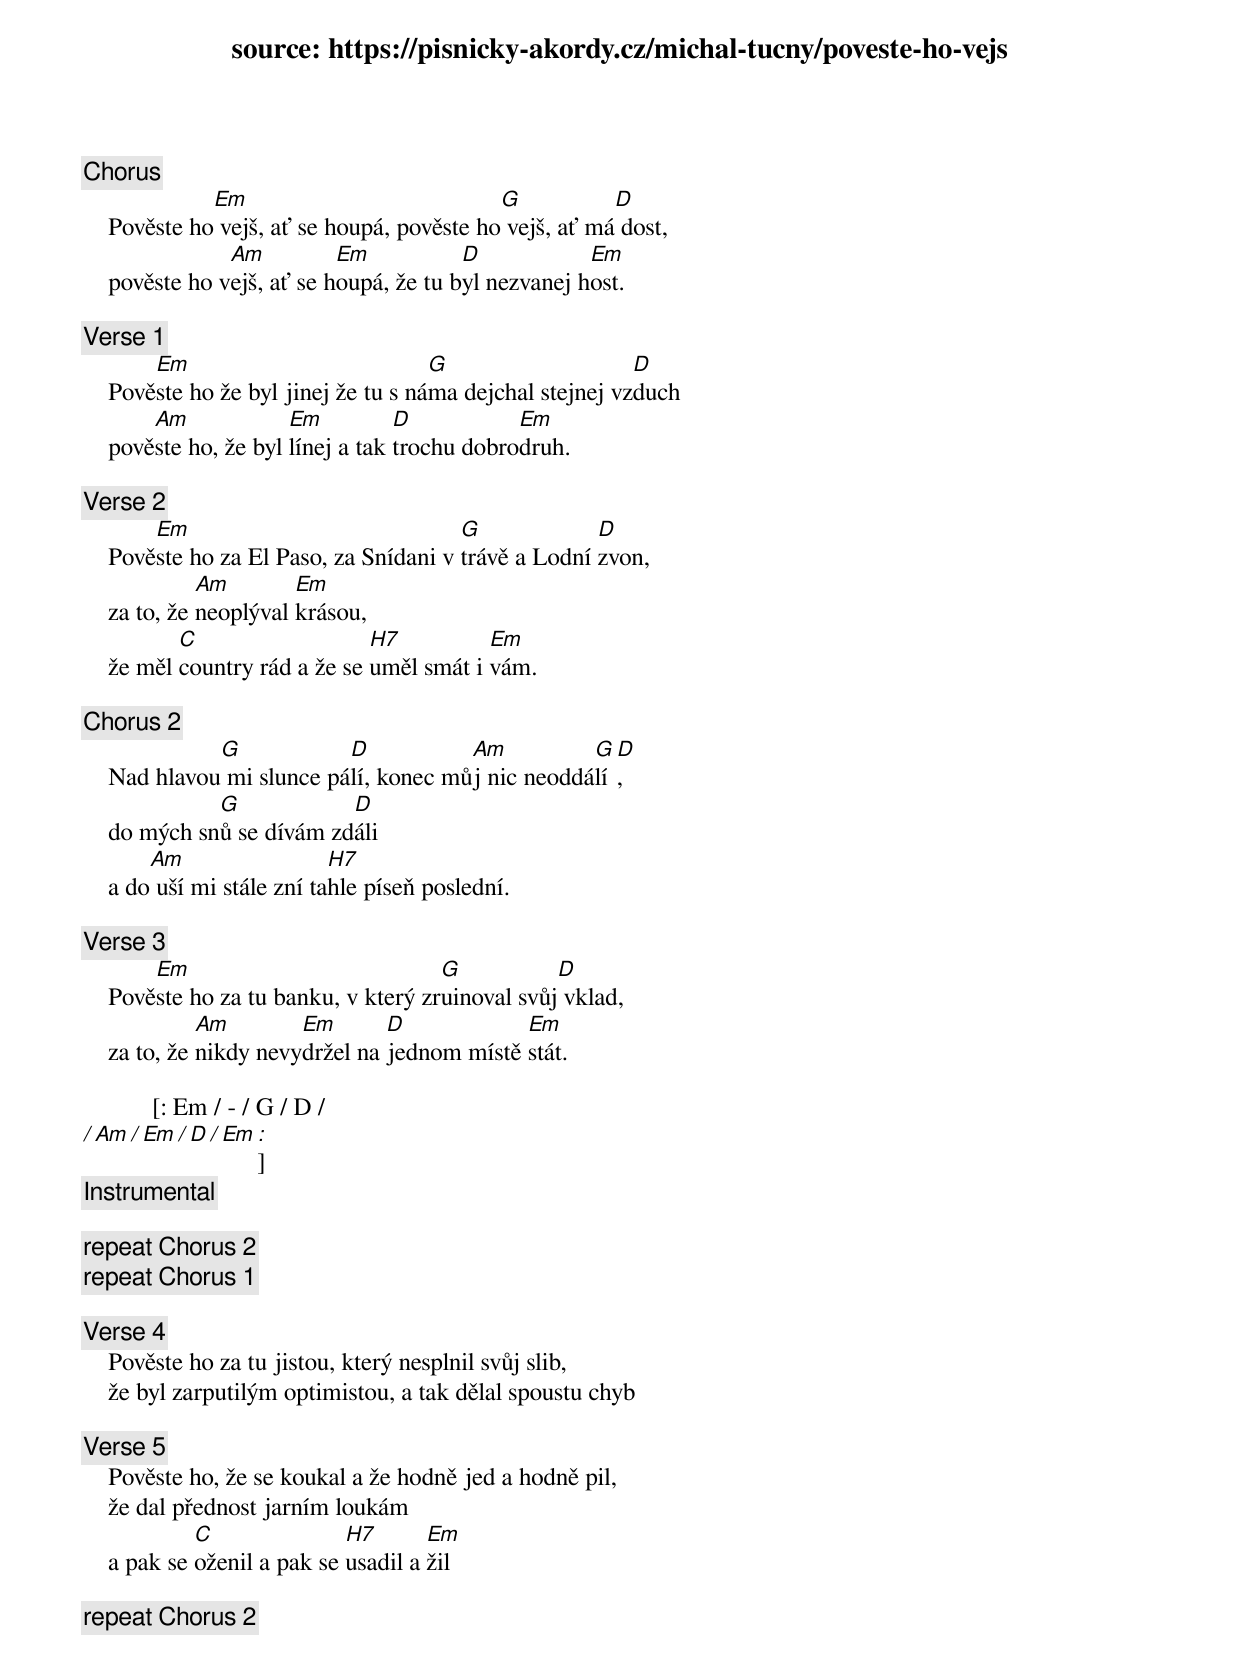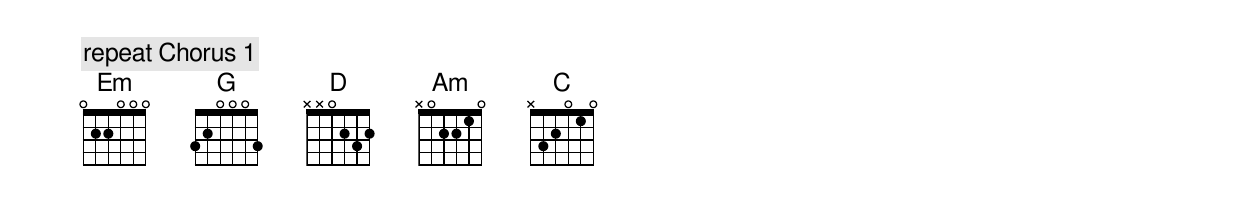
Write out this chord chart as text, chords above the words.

source: https://pisnicky-akordy.cz/michal-tucny/poveste-ho-vejs


[Chorus]
              Em                            G           D
    Pověste ho vejš, ať se houpá, pověste ho vejš, ať má dost,
                Am          Em           D            Em
    pověste ho vejš, ať se houpá, že tu byl nezvanej host.

[Verse 1]
        Em                            G                    D
    Pověste ho že byl jinej že tu s náma dejchal stejnej vzduch
        Am             Em          D           Em
    pověste ho, že byl línej a tak trochu dobrodruh.

[Verse 2]
        Em                              G             D
    Pověste ho za El Paso, za Snídani v trávě a Lodní zvon,
              Am        Em
    za to, že neoplýval krásou,
           C                   H7          Em
    že měl country rád a že se uměl smát i vám.

[Chorus 2]
              G            D           Am          G D
    Nad hlavou mi slunce pálí, konec můj nic neoddálí,
              G            D
    do mých snů se dívám zdáli
        Am                  H7
    a do uší mi stále zní tahle píseň poslední.

[Verse 3]
        Em                            G           D
    Pověste ho za tu banku, v který zruinoval svůj vklad,
              Am        Em       D            Em
    za to, že nikdy nevydržel na jednom místě stát.

           [: Em / - / G / D /
          / Am / Em / D / Em :]
[Instrumental]

[repeat Chorus 2]
[repeat Chorus 1]

[Verse 4]
    Pověste ho za tu jistou, který nesplnil svůj slib,
    že byl zarputilým optimistou, a tak dělal spoustu chyb

[Verse 5]
    Pověste ho, že se koukal a že hodně jed a hodně pil,
    že dal přednost jarním loukám
             C               H7       Em
    a pak se oženil a pak se usadil a žil

[repeat Chorus 2]
[repeat Chorus 1]
